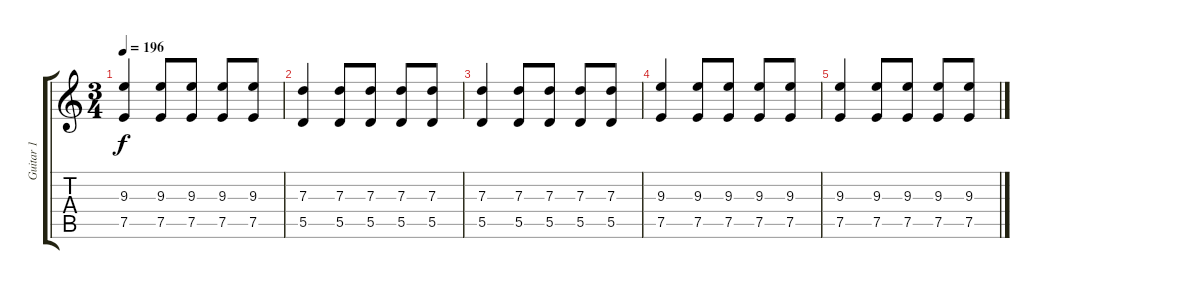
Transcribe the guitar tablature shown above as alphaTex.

\track ("Guitar 1" "Guitar 1") {instrument overdrivenguitar}
\staff {score tabs}
\tuning (E4 B3 G3 D3 A2 E2) {hide}
\ts (3 4)
\tempo 196
\clef g2
\ks c
(9.3 7.5).4{dy f} (9.3 7.5).8 (9.3 7.5).8 (9.3 7.5).8 (9.3 7.5).8 |
(7.3 5.5).4 (7.3 5.5).8 (7.3 5.5).8 (7.3 5.5).8 (7.3 5.5).8 |
(7.3 5.5).4 (7.3 5.5).8 (7.3 5.5).8 (7.3 5.5).8 (7.3 5.5).8 |
(9.3 7.5).4 (9.3 7.5).8 (9.3 7.5).8 (9.3 7.5).8 (9.3 7.5).8 |
(9.3 7.5).4 (9.3 7.5).8 (9.3 7.5).8 (9.3 7.5).8 (9.3 7.5).8
